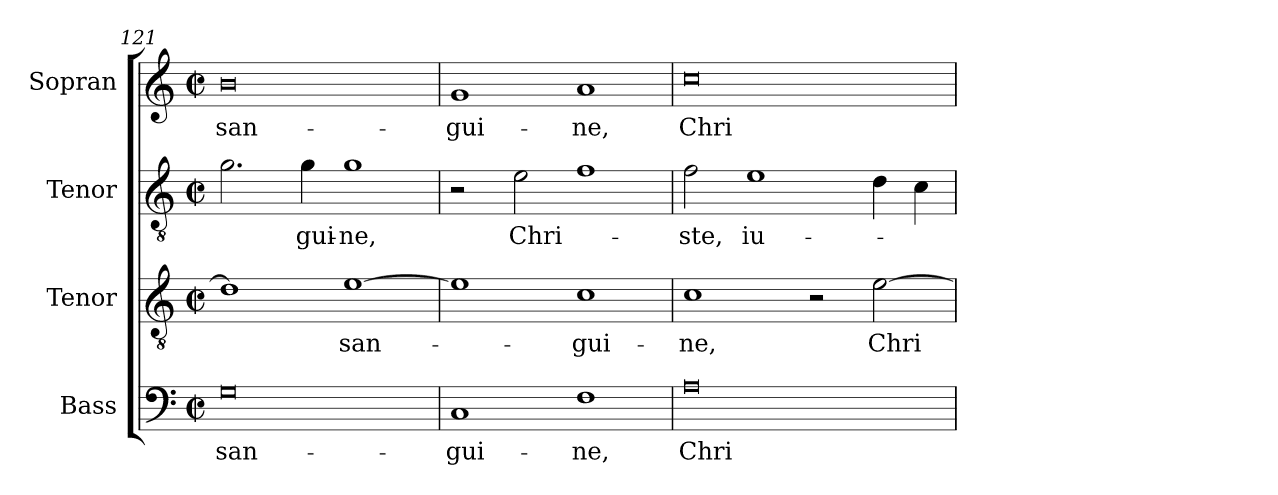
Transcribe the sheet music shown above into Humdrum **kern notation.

**kern	**text	**kern	**text	**kern	**text	**kern	**text
*part4	*part4	*part3	*part3	*part2	*part2	*part1	*part1
*staff4	*staff4	*staff3	*staff3	*staff2	*staff2	*staff1	*staff1
*I"Bass	*	*I"Tenor	*	*I"Tenor	*	*I"Sopran	*
*	*	*I'Tenor	*	*	*	*	*
*clefF4	*	*clefGv2	*	*clefGv2	*	*clefG2	*
*	*	*ITrd7c12	*	*ITrd7c12	*	*	*
*k[]	*	*k[]	*	*k[]	*	*k[]	*
*M2/2	*	*M2/2	*	*M2/2	*	*M2/2	*
*met(c|)	*	*met(c|)	*	*met(c|)	*	*met(c|)	*
=121	=121	=121	=121	=121	=121	=121	=121
!	!LO:LY:b:color=#000000	!	!	!	!	!	!
!	!	!	!	!	!	!	!LO:LY:b:color=#000000
0Gi	san-	1Di]	.	2.Gi\	.	0bi	san-
!	!	!	!	!	!LO:LY:b:color=#000000	!	!
.	.	.	.	4Gi\	-gui-	.	.
!	!	!	!LO:LY:b:color=#000000	!	!	!	!
!	!	!	!	!	!LO:LY:b:color=#000000	!	!
.	.	[>1Ei	san-	1Gi	-ne,	.	.
=122	=122	=122	=122	=122	=122	=122	=122
!	!LO:LY:b:color=#000000	!	!	!	!	!	!
!	!	!	!	!	!	!	!LO:LY:b:color=#000000
1Ci	-gui-	1Ei]	.	2r	.	1gi	-gui-
!	!	!	!	!	!LO:LY:b:color=#000000	!	!
.	.	.	.	2Ei\	Chri-	.	.
!	!LO:LY:b:color=#000000	!	!	!	!	!	!
!	!	!	!LO:LY:b:color=#000000	!	!	!	!
!	!	!	!	!	!	!	!LO:LY:b:color=#000000
1Fi	-ne,	1Ci	-gui-	1Fi	.	1ai	-ne,
=123	=123	=123	=123	=123	=123	=123	=123
!	!LO:LY:b:color=#000000	!	!	!	!	!	!
!	!	!	!LO:LY:b:color=#000000	!	!	!	!
!	!	!	!	!	!LO:LY:b:color=#000000	!	!
!	!	!	!	!	!	!	!LO:LY:b:color=#000000
0Ai	Chri-	1Ci	-ne,	2Fi\	-ste,	0cci	Chri-
!	!	!	!	!	!LO:LY:b:color=#000000	!	!
.	.	.	.	1Ei	iu-	.	.
.	.	2r	.	.	.	.	.
!	!	!	!LO:LY:b:color=#000000	!	!	!	!
.	.	[>2Ei\	Chri-	4Di\	.	.	.
.	.	.	.	4Ci\	.	.	.
=	=	=	=	=	=	=	=
*-	*-	*-	*-	*-	*-	*-	*-
